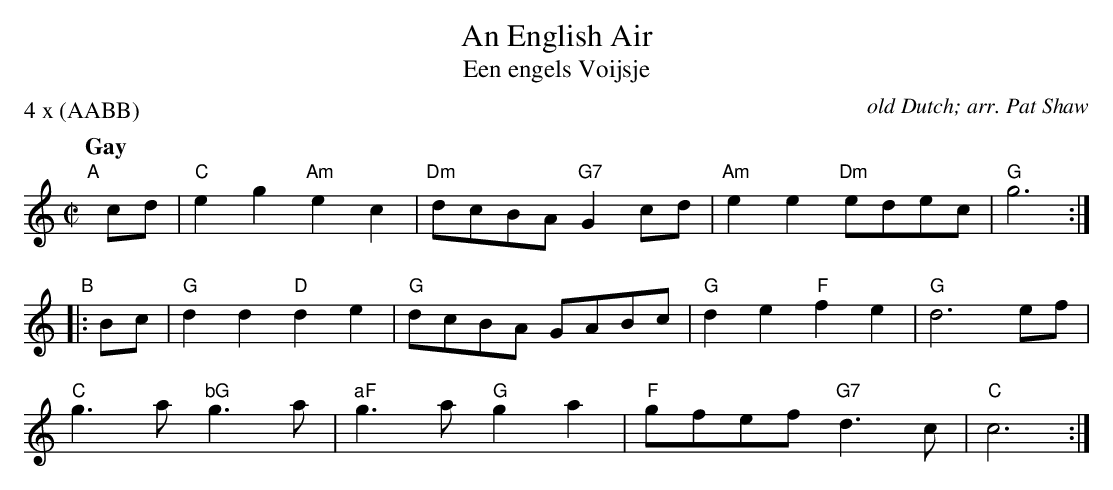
X:1
T: An English Air
T: Een engels Voijsje
C: old Dutch; arr. Pat Shaw
P: 4 x (AABB)
Q: "Gay"
M: C|
L: 1/8
K: C
"A"[|] cd |\
"C"e2g2 "Am"e2c2 | "Dm"dcBA "G7"G2cd | "Am"e2e2 "Dm"edec | "G"g6 :|
"B"|: Bc |\
"G"d2d2 "D"d2e2 | "G"dcBA GABc | "G"d2e2 "F"f2e2 | "G"d6 ef |
y6 \
"C"g3a "bG"g3a | "aF"g3a "G"g2a2 | "F"gfef "G7"d3c | "C"c6 :|
